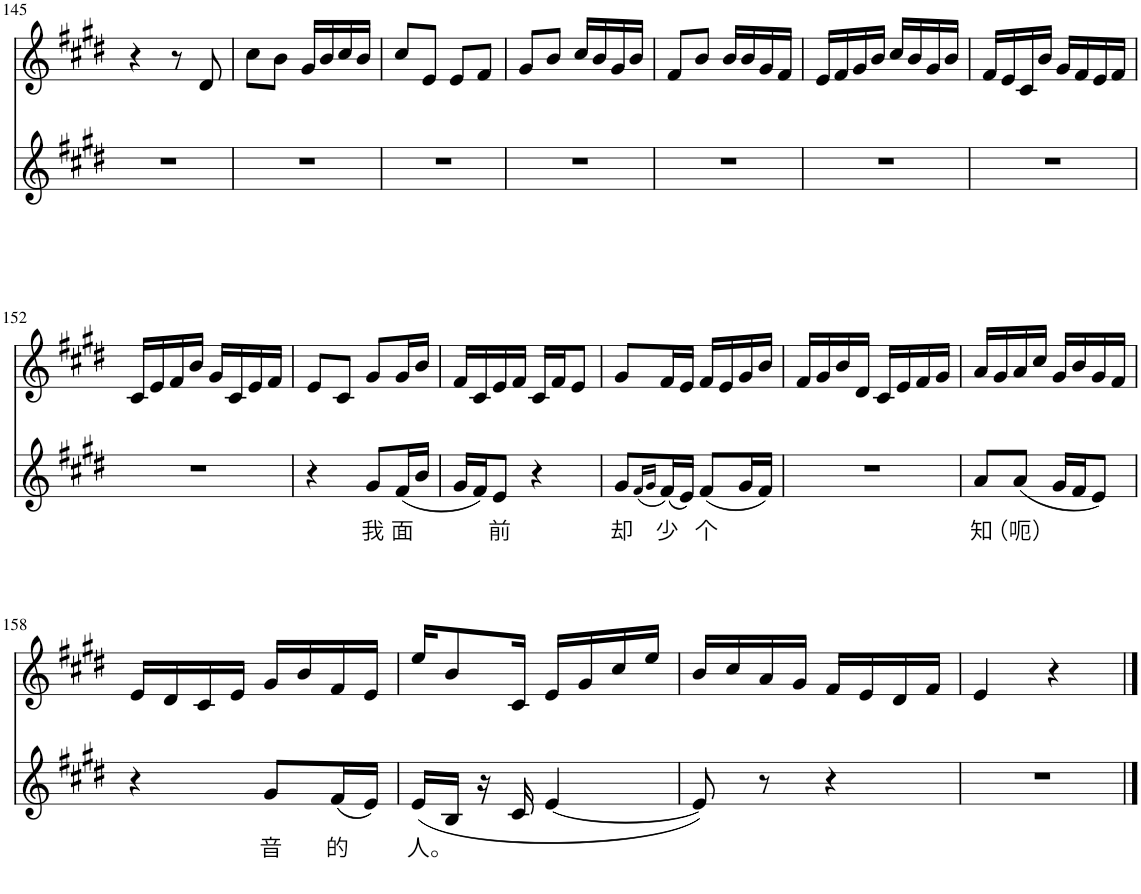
**kern	**text	**kern
*part2	*part2	*part1
*staff2	*staff2	*staff1
*I"Piano	*	*I"Piano
*I'Pno	*	*I'Pno
!!LO:PB:g=z
*clefG2	*	*clefG2
*k[f#c#g#d#]	*	*k[f#c#g#d#]
*M2/4	*	*M2/4
=145	=145	=145
2r	.	4r
.	.	8r
.	.	8d#/
=146	=146	=146
2r	.	8cc#\L
.	.	8b\J
.	.	16g#/LL
.	.	16b/
.	.	16cc#/
.	.	16b/JJ
=147	=147	=147
2r	.	8cc#/L
.	.	8e/J
.	.	8e/L
.	.	8f#/J
=148	=148	=148
2r	.	8g#/L
.	.	8b/J
.	.	16cc#/LL
.	.	16b/
.	.	16g#/
.	.	16b/JJ
=149	=149	=149
2r	.	8f#/L
.	.	8b/J
.	.	16b/LL
.	.	16b/
.	.	16g#/
.	.	16f#/JJ
=150	=150	=150
2r	.	16e/LL
.	.	16f#/
.	.	16g#/
.	.	16b/JJ
.	.	16cc#/LL
.	.	16b/
.	.	16g#/
.	.	16b/JJ
=151	=151	=151
2r	.	16f#/LL
.	.	16e/
.	.	16c#/
.	.	16b/JJ
.	.	16g#/LL
.	.	16f#/
.	.	16e/
.	.	16f#/JJ
!!LO:LB:g=z
=152	=152	=152
2r	.	16c#/LL
.	.	16e/
.	.	16f#/
.	.	16b/JJ
.	.	16g#/LL
.	.	16c#/
.	.	16e/
.	.	16f#/JJ
=153	=153	=153
4r	.	8e/L
.	.	8c#/J
!	!LO:LY:b	!
8g#/L	我	8g#/L
!	!LO:LY:b	!
(16f#/L	面	16g#/L
16b/JJ	.	16b/JJ
=154	=154	=154
16g#/LL	.	16f#/LL
16f#/J)	.	16c#/
!	!LO:LY:b	!
8e/J	前	16e/
.	.	16f#/JJ
4r	.	16c#/LL
.	.	16f#/J
.	.	8e/J
=155	=155	=155
!	!LO:LY:b	!
8g#/L	却	8g#/L
(16qf#/LL	.	.
16qg#/JJ	.	.
!	!LO:LY:b	!
(16f#/L)	少	16f#/L
16e/JJ)	.	16e/JJ
!	!LO:LY:b	!
(8f#/L	个	16f#/LL
.	.	16e/
16g#/L	.	16g#/
16f#/JJ)	.	16b/JJ
=156	=156	=156
2r	.	16f#/LL
.	.	16g#/
.	.	16b/
.	.	16d#/JJ
.	.	16c#/LL
.	.	16e/
.	.	16f#/
.	.	16g#/JJ
=157	=157	=157
!	!LO:LY:b	!
8a/L	知	16a/LL
.	.	16g#/
!	!LO:LY:b	!
(8a/J	（呃）	16a/
.	.	16cc#/JJ
16g#/LL	.	16g#/LL
16f#/J	.	16b/
8e/J)	.	16g#/
.	.	16f#/JJ
!!LO:LB:g=z
=158	=158	=158
4r	.	16e/LL
.	.	16d#/
.	.	16c#/
.	.	16e/JJ
!	!LO:LY:b	!
8g#/L	音	16g#/LL
.	.	16b/
!	!LO:LY:b	!
(16f#/L	的	16f#/
16e/JJ)	.	16e/JJ
=159	=159	=159
!	!LO:LY:b	!
(16e/LL	人。	16ee/KL
16B/JJ	.	8b/
16r	.	.
16c#/	.	16c#/Jk
[4e/	.	16e/LL
.	.	16g#/
.	.	16cc#/
.	.	16ee/JJ
=160	=160	=160
8e/])	.	16b/LL
.	.	16cc#/
8r	.	16a/
.	.	16g#/JJ
4r	.	16f#/LL
.	.	16e/
.	.	16d#/
.	.	16f#/JJ
=161	=161	=161
2r	.	4e/
.	.	4r
==	==	==
*-	*-	*-
